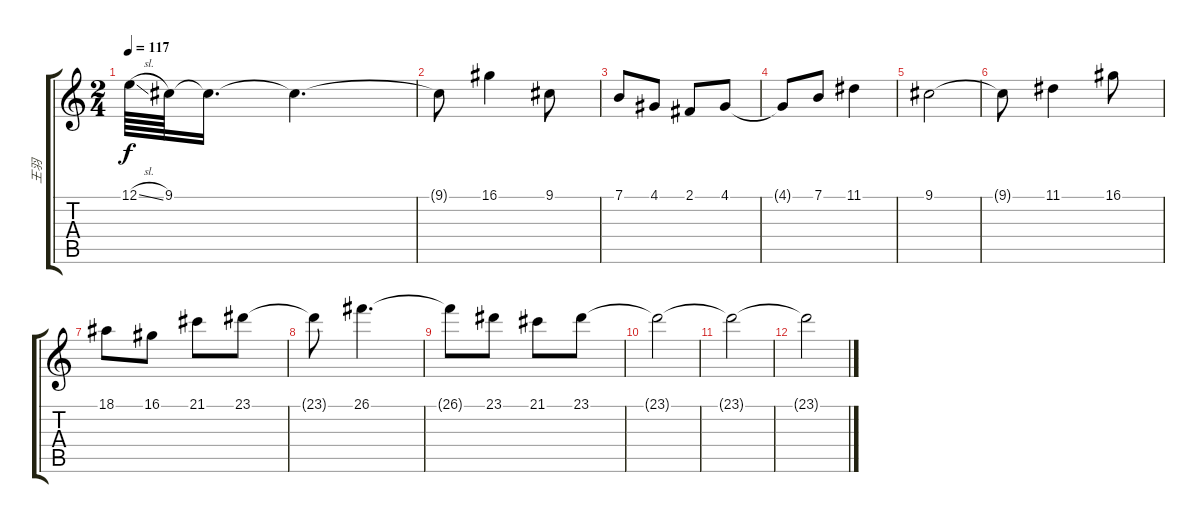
\track ("王羽" "王羽") {instrument clarinet}
\staff {score tabs}
\tuning (E4 B3 G3 D3 A2 E2) {hide}
\ts (2 4)
\tempo 117
\clef g2
\ks c
12.1{sl}.64{dy f} 9.1.64 9.1{t}.16{d} 9.1{t}.4{d} |
9.1{t}.8 16.1.4 9.1.8 |
7.1.8 4.1.8 2.1.8 4.1.8 |
4.1{t}.8 7.1.8 11.1.4 |
9.1.2 |
9.1{t}.8 11.1.4 16.1.8 |
18.1.8 16.1.8 21.1.8 23.1.8 |
23.1{t}.8 26.1.4{d} |
26.1{t}.8 23.1.8 21.1.8 23.1.8 |
23.1{t}.2 |
23.1{t}.2 |
23.1{t}.2
